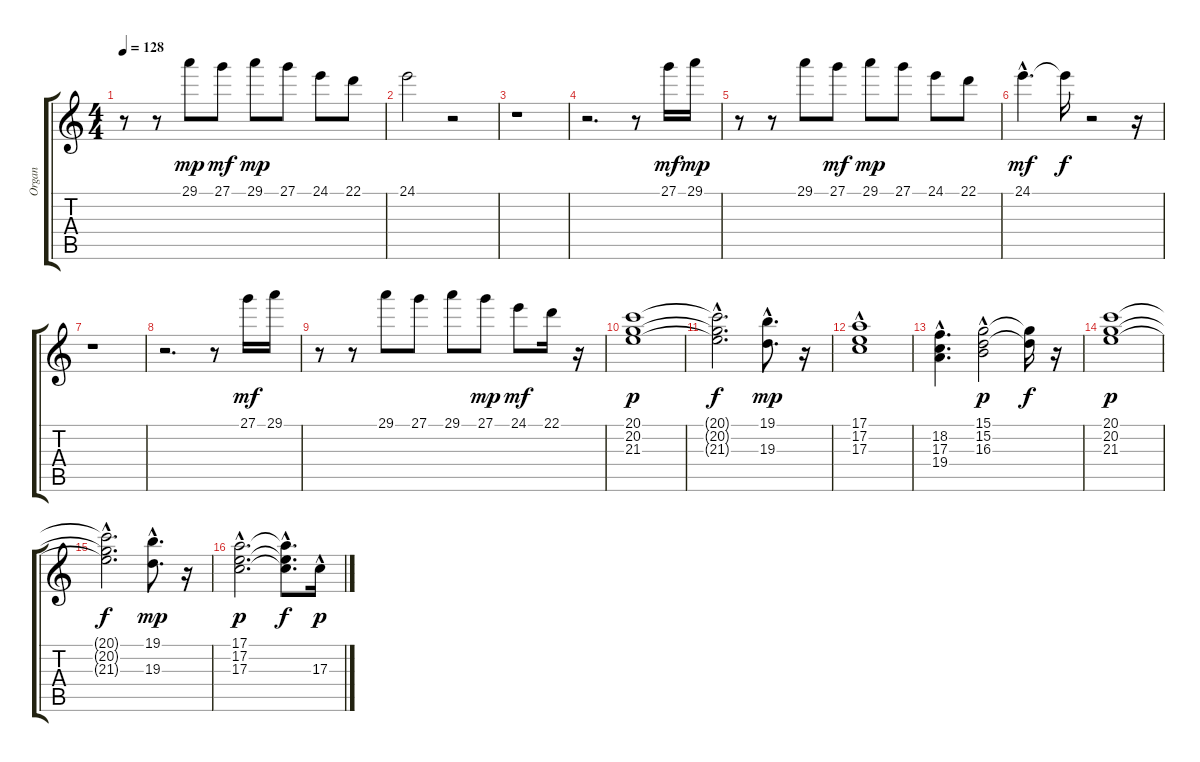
\track ("Organ" "Organ") {instrument rockorgan}
\staff {score tabs}
\tuning (E4 B3 G3 D3 A2 E2) {hide}
\ts (4 4)
\tempo 128
\clef g2
\ks c
r.8{dy mp} r.8 29.1.8 27.1.8{dy mf} 29.1.8{dy mp} 27.1.8 24.1.8 22.1.8 |
24.1.2 r.2 |
r.1 |
r.2{d} r.8 27.1.16{dy mf} 29.1.16{dy mp} |
r.8 r.8 29.1.8 27.1.8{dy mf} 29.1.8{dy mp} 27.1.8 24.1.8 22.1.8 |
24.1{hac}.4{d dy mf} 24.1{t}.16{dy f} r.2 r.16 |
r.1 |
r.2{d} r.8 27.1.16{dy mf} 29.1.16 |
r.8 r.8 29.1.8 27.1.8 29.1.8 27.1.8{dy mp} 24.1.8{dy mf} 22.1.16 r.16 |
(20.1 20.2 21.3).1{dy p} |
(20.1{hac t} 20.2{hac t} 21.3{t}).2{d dy f} (19.1{hac} 19.3{hac}).8{d dy mp} r.16 |
(17.1{hac} 17.2 17.3{hac}).1 |
(18.2{hac} 17.3 19.4).4{d} (15.1 15.2 16.3{hac}).2{dy p} (15.1{t} 15.2{t}).16{dy f} r.16 |
(20.1 20.2 21.3).1{dy p} |
(20.1{t} 20.2{hac t} 21.3{t}).2{d dy f} (19.1{hac} 19.3{hac}).8{d dy mp} r.16 |
(17.1{hac} 17.2{hac} 17.3{hac}).2{d dy p} (17.1{t} 17.2{hac t} 17.3{t}).8{d dy f} 17.3{hac}.16{dy p}
